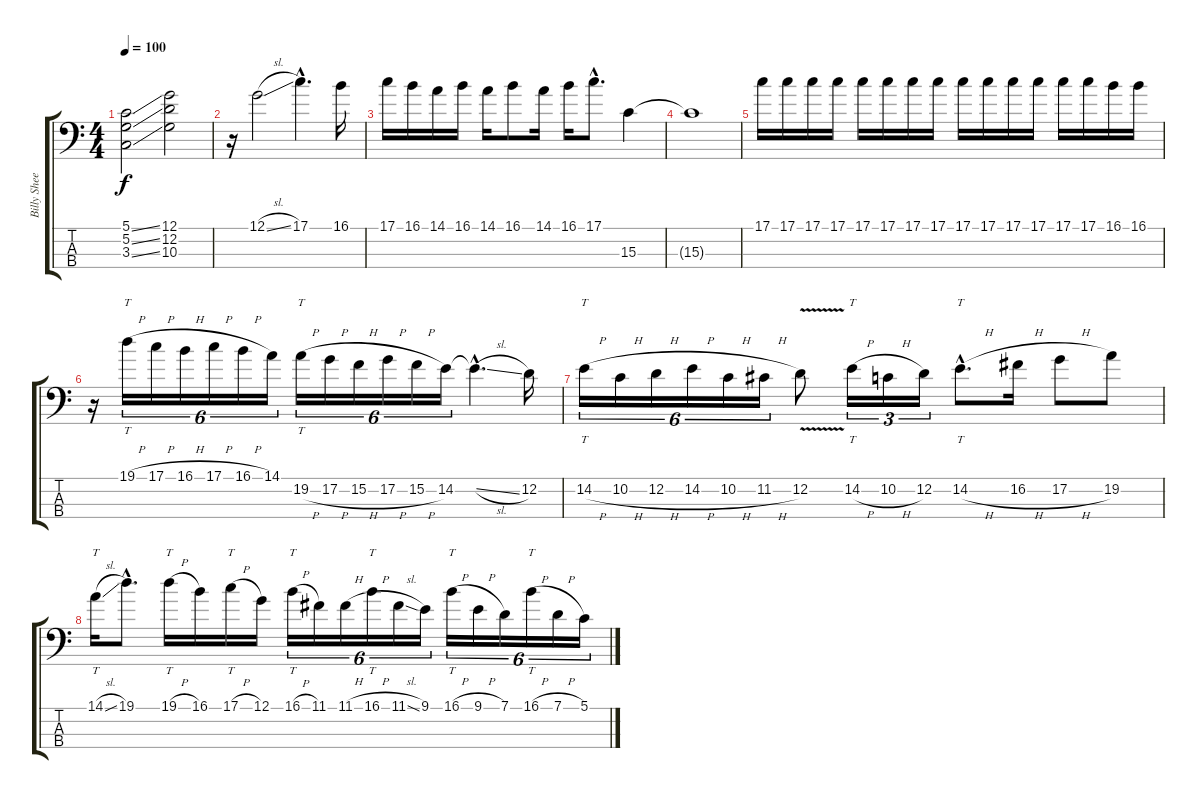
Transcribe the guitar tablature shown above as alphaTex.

\track ("Billy Sheehan" "Billy Shee") {instrument electricbassfinger}
\staff {score tabs}
\tuning (G2 D2 A1 E1) {hide}
\ts (4 4)
\tempo 100
\clef f4
\ks c
(5.1{ss} 5.2{ss} 3.3{ss}).2{dy f} (12.1 12.2 10.3).2 |
r.16 12.1{sl}.2 17.1{hac}.4{d} 16.1.16 |
17.1.16 16.1.16 14.1.16 16.1.16 14.1.16 16.1.8 14.1.16 16.1.16 17.1{hac}.8{d} 15.3.4 |
15.3{t}.1 |
17.1.16 17.1.16 17.1.16 17.1.16 17.1.16 17.1.16 17.1.16 17.1.16 17.1.16 17.1.16 17.1.16 17.1.16 17.1.16 17.1.16 16.1.16 16.1.16 |
r.16 19.1{h}.16{tt tu (6 4)} 17.1{h}.16{tu (6 4)} 16.1{h}.16{tu (6 4)} 17.1{h}.16{tu (6 4)} 16.1{h}.16{tu (6 4)} 14.1.16{tu (6 4)} 19.2{h}.16{tt tu (6 4)} 17.2{h}.16{tu (6 4)} 15.2{h}.16{tu (6 4)} 17.2{h}.16{tu (6 4)} 15.2{h}.16{tu (6 4)} 14.2.16{tu (6 4)} 14.2{sl hac t}.4{d} 12.2.16 |
14.2{h}.16{tt tu (6 4)} 10.2{h}.16{tu (6 4)} 12.2{h}.16{tu (6 4)} 14.2{h}.16{tu (6 4)} 10.2{h}.16{tu (6 4)} 11.2{h}.16{tu (6 4)} 12.2{v}.8 14.2{h}.16{tt tu (3 2)} 10.2{h}.16{tu (3 2)} 12.2.16{tu (3 2)} 14.2{h hac}.8{tt d} 16.2{h}.16 17.2{h}.8 19.2.8 |
14.1{sl}.16{tt} 19.1{hac}.8{d} 19.1{h}.16{tt} 16.1.16 17.1{h}.16{tt} 12.1.16 16.1{h}.16{tt tu (6 4)} 11.1.16{tu (6 4)} 11.1{h}.16{tu (6 4)} 16.1{h}.16{tt tu (6 4)} 11.1{sl}.16{tu (6 4)} 9.1.16{tu (6 4)} 16.1{h}.16{tt tu (6 4)} 9.1{h}.16{tu (6 4)} 7.1.16{tu (6 4)} 16.1{h}.16{tt tu (6 4)} 7.1{h}.16{tu (6 4)} 5.1.16{tu (6 4)}
